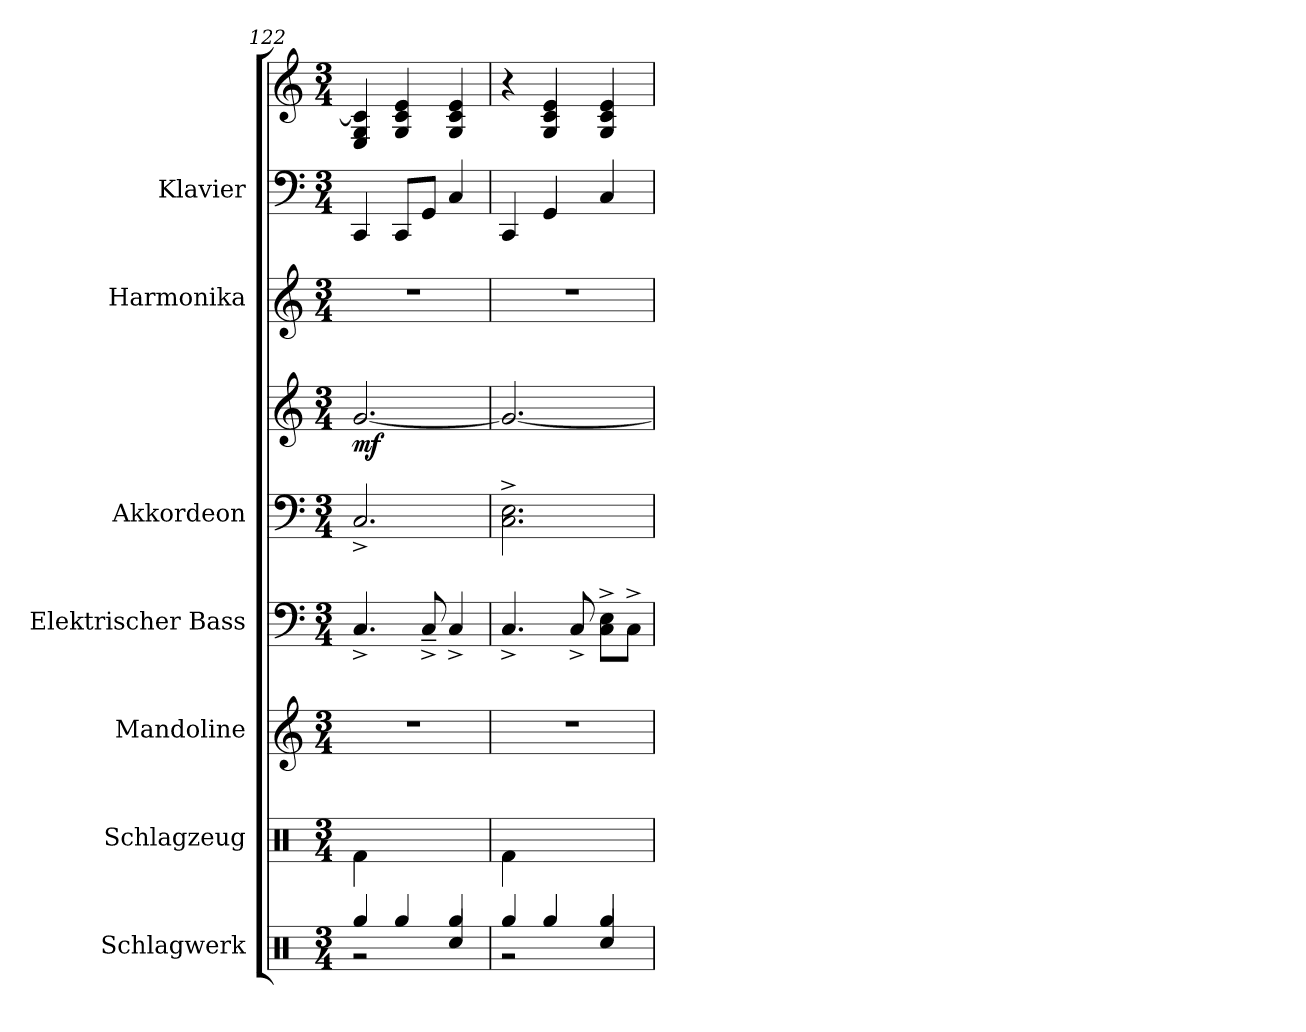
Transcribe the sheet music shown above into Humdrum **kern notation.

**kern	**kern	**kern	**kern	**kern	**kern	**dynam	**kern	**kern	**kern
*part7	*part6	*part5	*part4	*part3	*part3	*part3	*part2	*part1	*part1
*staff9	*staff8	*staff7	*staff6	*staff5	*staff4	*staff4/5	*staff3	*staff2	*staff1
*I"Schlagwerk	*I"Schlagzeug	*I"Mandoline	*I"Elektrischer Bass	*I"Akkordeon	*	*	*I"Harmonika	*I"Klavier	*
*I'Schlw.	*I'Schlgz.	*I'Mand.	*I'E-B.	*I'Akk.	*	*	*	*I'Klav.	*
*clefX	*clefX	*clefG2	*clefF4	*clefF4	*clefG2	*	*clefG2	*clefF4	*clefG2
*	*	*	*ITrd7c12	*	*	*	*	*	*
*k[]	*k[]	*k[]	*k[]	*k[]	*k[]	*	*k[]	*k[]	*k[]
*M3/4	*M3/4	*M3/4	*M3/4	*M3/4	*M3/4	*	*M3/4	*M3/4	*M3/4
=122	=122	=122	=122	=122	=122	=122	=122	=122	=122
*^	*^	*	*	*	*	*	*	*	*
!	!	!	!	!	!	!	!	!LO:DY:b	!	!	!
4Rgg/	2r	2.ryy	4Rf\	2.r	4.CC^/	2.C^/	[2.g/	mf	2.r	4CC/	4E/ 4G/ 4c/]
4Rgg/	.	.	2ryy	.	.	.	.	.	.	8CC/L	4G/ 4c/ 4e/
.	.	.	.	.	8CC~^/	.	.	.	.	8GG/J	.
4Rgg/	4Rcc/	.	.	.	4CC^/	.	.	.	.	4C/	4G/ 4c/ 4e/
=123	=123	=123	=123	=123	=123	=123	=123	=123	=123	=123	=123
4Rgg/	2r	2.ryy	4Rf\	2.r	4.CC^/	2.C\^ 2.E\^	2.g/_	.	2.r	4CC/	4r
4Rgg/	.	.	2ryy	.	.	.	.	.	.	4GG/	4G/ 4c/ 4e/
.	.	.	.	.	8CC^/	.	.	.	.	.	.
4Rgg/	4Rcc/	.	.	.	8CC\^ 8EE\^L	.	.	.	.	4C/	4G/ 4c/ 4e/
.	.	.	.	.	8CC^\J	.	.	.	.	.	.
*v	*v	*	*	*	*	*	*	*	*	*	*
*	*v	*v	*	*	*	*	*	*	*	*
=	=	=	=	=	=	=	=	=	=
*-	*-	*-	*-	*-	*-	*-	*-	*-	*-
